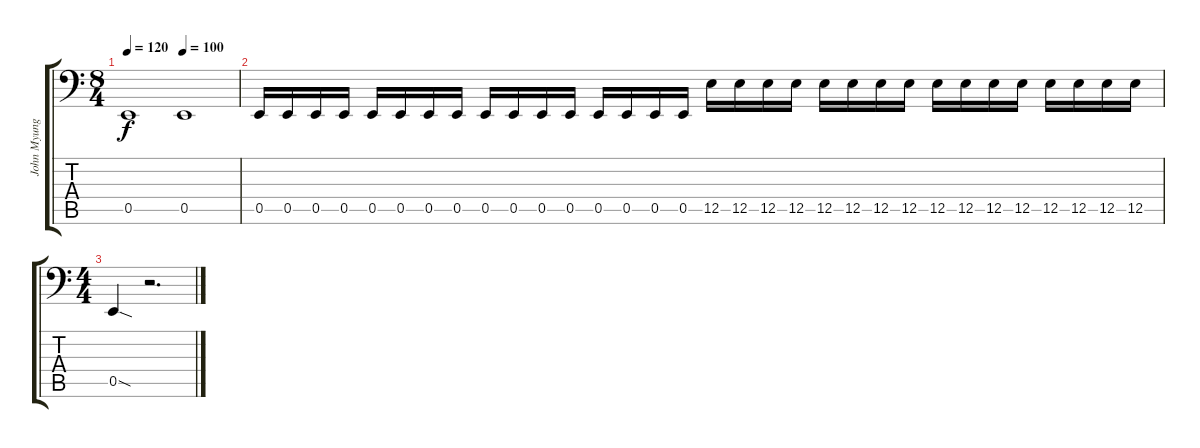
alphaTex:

\track ("John Myung" "John Myung") {instrument electricbassfinger}
\staff {score tabs}
\tuning (C3 G2 D2 A1 E1 B0) {hide}
\ts (8 4)
\tempo 120
\tempo (100 0.5)
\clef f4
\ks c
0.5.1{dy f} 0.5.1 |
0.5.16 0.5.16 0.5.16 0.5.16 0.5.16 0.5.16 0.5.16 0.5.16 0.5.16 0.5.16 0.5.16 0.5.16 0.5.16 0.5.16 0.5.16 0.5.16 12.5.16 12.5.16 12.5.16 12.5.16 12.5.16 12.5.16 12.5.16 12.5.16 12.5.16 12.5.16 12.5.16 12.5.16 12.5.16 12.5.16 12.5.16 12.5.16 |
\ts (4 4)
0.5{sod}.4 r.2{d}
